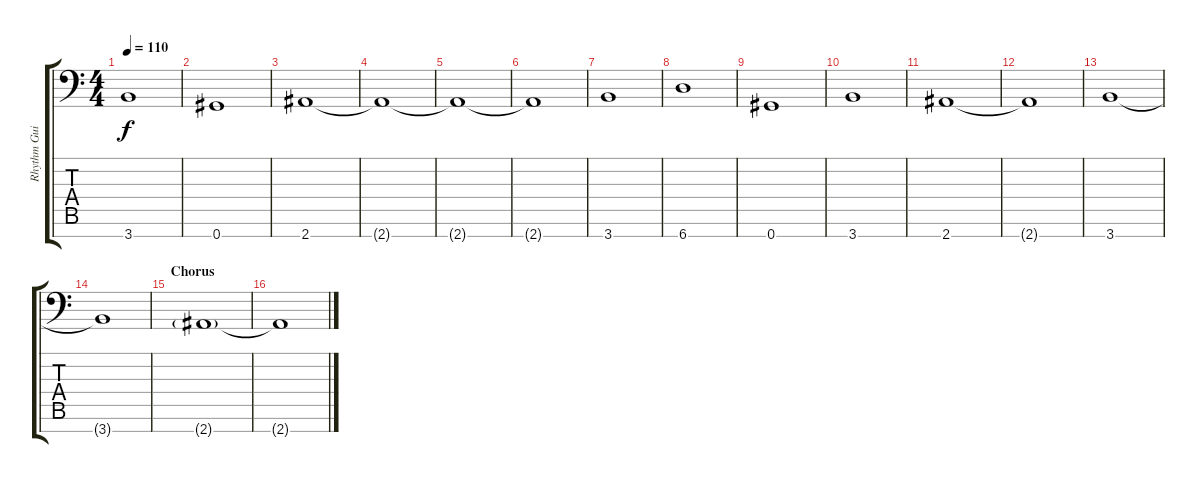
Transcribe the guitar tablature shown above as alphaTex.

\track ("Rhythm Guitar" "Rhythm Gui") {instrument distortionguitar}
\staff {score tabs}
\tuning (Eb4 Bb3 Gb3 Db3 Ab2 Eb2 Ab1) {hide}
\ts (4 4)
\tempo 110
\clef f4
\ks c
3.7.1{dy f} |
0.7.1 |
2.7.1 |
2.7{t}.1 |
2.7{t}.1 |
2.7{t}.1 |
3.7.1 |
6.7.1 |
0.7.1 |
3.7.1 |
2.7.1 |
2.7{t}.1 |
3.7.1 |
3.7{t}.1 |
\section ("" "Chorus")
2.7{g}.1 |
2.7{t}.1
